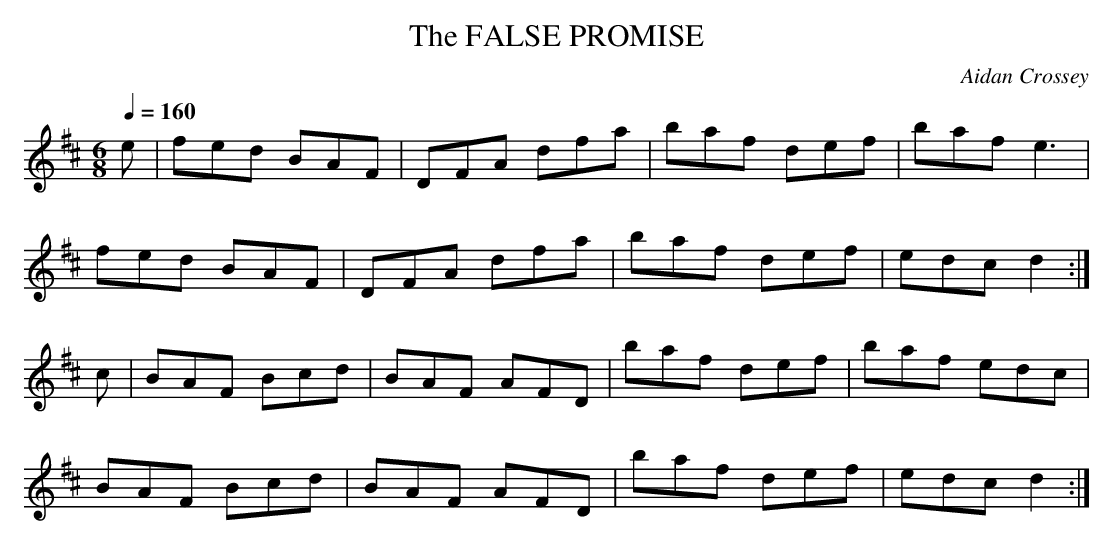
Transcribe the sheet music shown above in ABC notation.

X:1
T:FALSE PROMISE, The
C:Aidan Crossey
M:6/8
Q:1/4=160
L:1/8
K:D Major
e|fed BAF|DFA dfa|baf def|baf e3|
fed BAF|DFA dfa|baf def|edc d2 :|
c|BAF Bcd|BAF AFD|baf def|baf edc|
BAF Bcd|BAF AFD|baf def|edc d2 :|
